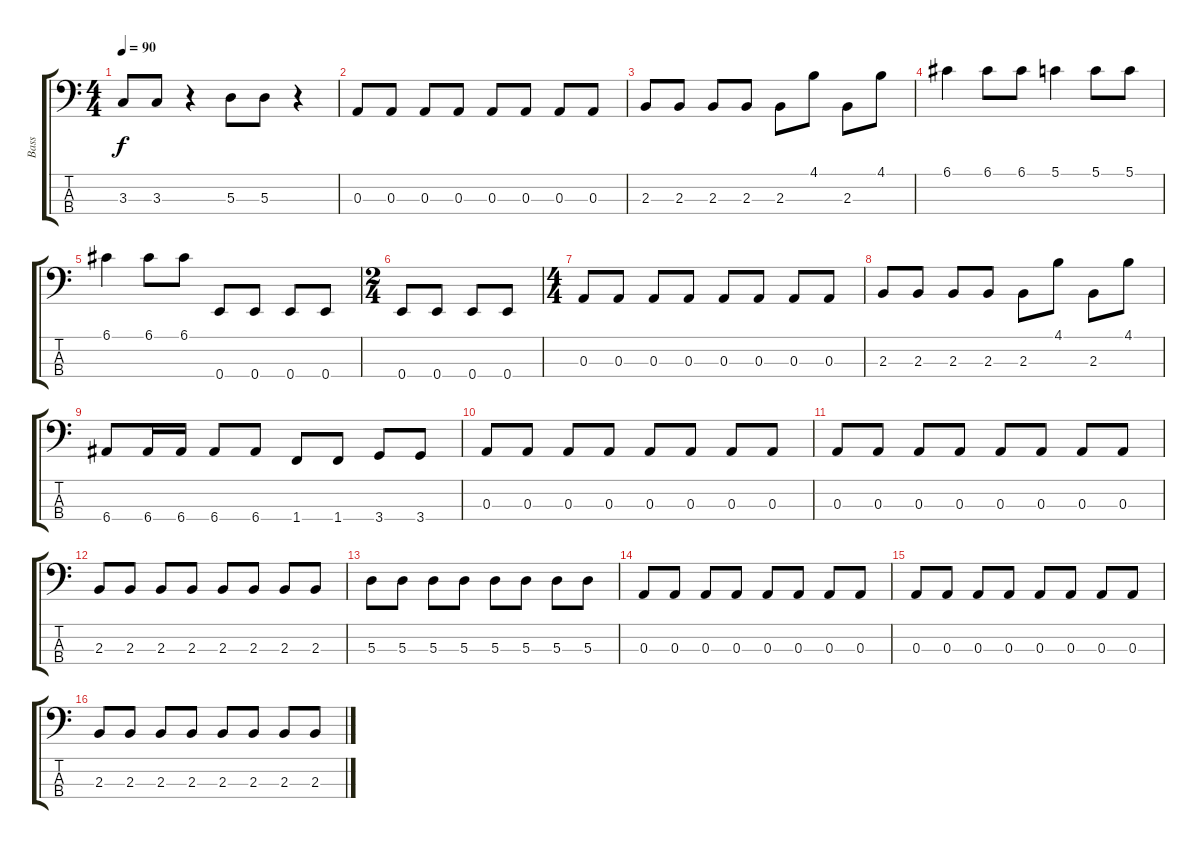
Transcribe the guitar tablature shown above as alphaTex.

\track ("Bass" "Bass") {instrument electricbasspick}
\staff {score tabs}
\tuning (G2 D2 A1 E1) {hide}
\ts (4 4)
\tempo 90
\clef f4
\ks c
3.3.8{dy f} 3.3.8 r.4 5.3.8 5.3.8 r.4 |
0.3.8 0.3.8 0.3.8 0.3.8 0.3.8 0.3.8 0.3.8 0.3.8 |
2.3.8 2.3.8 2.3.8 2.3.8 2.3.8 4.1.8 2.3.8 4.1.8 |
6.1.4 6.1.8 6.1.8 5.1.4 5.1.8 5.1.8 |
6.1.4 6.1.8 6.1.8 0.4.8 0.4.8 0.4.8 0.4.8 |
\ts (2 4)
0.4.8 0.4.8 0.4.8 0.4.8 |
\ts (4 4)
0.3.8 0.3.8 0.3.8 0.3.8 0.3.8 0.3.8 0.3.8 0.3.8 |
2.3.8 2.3.8 2.3.8 2.3.8 2.3.8 4.1.8 2.3.8 4.1.8 |
6.4.8 6.4.16 6.4.16 6.4.8 6.4.8 1.4.8 1.4.8 3.4.8 3.4.8 |
0.3.8 0.3.8 0.3.8 0.3.8 0.3.8 0.3.8 0.3.8 0.3.8 |
0.3.8 0.3.8 0.3.8 0.3.8 0.3.8 0.3.8 0.3.8 0.3.8 |
2.3.8 2.3.8 2.3.8 2.3.8 2.3.8 2.3.8 2.3.8 2.3.8 |
5.3.8 5.3.8 5.3.8 5.3.8 5.3.8 5.3.8 5.3.8 5.3.8 |
0.3.8 0.3.8 0.3.8 0.3.8 0.3.8 0.3.8 0.3.8 0.3.8 |
0.3.8 0.3.8 0.3.8 0.3.8 0.3.8 0.3.8 0.3.8 0.3.8 |
2.3.8 2.3.8 2.3.8 2.3.8 2.3.8 2.3.8 2.3.8 2.3.8
